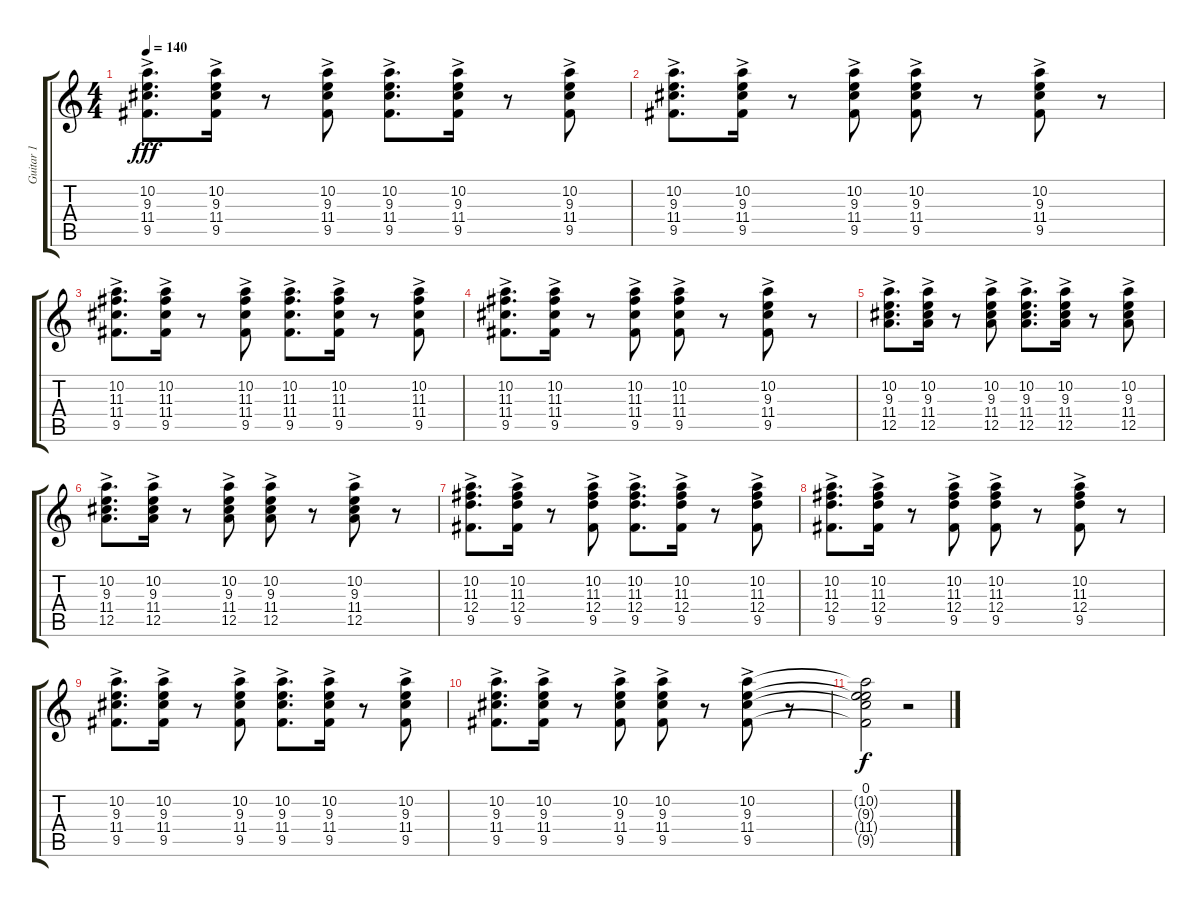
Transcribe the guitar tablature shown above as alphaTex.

\track ("Guitar 1" "Guitar 1") {instrument overdrivenguitar}
\staff {score tabs}
\tuning (E4 B3 G3 D3 A2 E2) {hide}
\ts (4 4)
\tempo 140
\clef g2
\ks c
(10.2{ac} 9.3{ac} 11.4{ac} 9.5{ac}).8{d dy fff} (10.2{ac} 9.3{ac} 11.4{ac} 9.5{ac}).16 r.8 (10.2{ac} 9.3{ac} 11.4{ac} 9.5{ac}).8 (10.2{ac} 9.3{ac} 11.4{ac} 9.5{ac}).8{d} (10.2{ac} 9.3{ac} 11.4{ac} 9.5{ac}).16 r.8 (10.2{ac} 9.3{ac} 11.4{ac} 9.5{ac}).8 |
(10.2{ac} 9.3{ac} 11.4{ac} 9.5{ac}).8{d} (10.2{ac} 9.3{ac} 11.4{ac} 9.5{ac}).16 r.8 (10.2{ac} 9.3{ac} 11.4{ac} 9.5{ac}).8 (10.2{ac} 9.3{ac} 11.4{ac} 9.5{ac}).8 r.8 (10.2{ac} 9.3{ac} 11.4{ac} 9.5{ac}).8 r.8 |
(10.2{ac} 11.3{ac} 11.4{ac} 9.5{ac}).8{d instrument overdrivenguitar} (10.2{ac} 11.3{ac} 11.4{ac} 9.5{ac}).16 r.8 (10.2{ac} 11.3{ac} 11.4{ac} 9.5{ac}).8 (10.2{ac} 11.3{ac} 11.4{ac} 9.5{ac}).8{d} (10.2{ac} 11.3{ac} 11.4{ac} 9.5{ac}).16 r.8 (10.2{ac} 11.3{ac} 11.4{ac} 9.5{ac}).8 |
(10.2{ac} 11.3{ac} 11.4{ac} 9.5{ac}).8{d} (10.2{ac} 11.3{ac} 11.4{ac} 9.5{ac}).16 r.8 (10.2{ac} 11.3{ac} 11.4{ac} 9.5{ac}).8 (10.2{ac} 11.3{ac} 11.4{ac} 9.5{ac}).8 r.8 (10.2{ac} 9.3{ac} 11.4{ac} 9.5{ac}).8 r.8 |
(10.2{ac} 9.3{ac} 11.4{ac} 12.5{ac}).8{d} (10.2{ac} 9.3{ac} 11.4{ac} 12.5{ac}).16 r.8 (10.2{ac} 9.3{ac} 11.4{ac} 12.5{ac}).8 (10.2{ac} 9.3{ac} 11.4{ac} 12.5{ac}).8{d} (10.2{ac} 9.3{ac} 11.4{ac} 12.5{ac}).16 r.8 (10.2{ac} 9.3{ac} 11.4{ac} 12.5{ac}).8 |
(10.2{ac} 9.3{ac} 11.4{ac} 12.5{ac}).8{d} (10.2{ac} 9.3{ac} 11.4{ac} 12.5{ac}).16 r.8 (10.2{ac} 9.3{ac} 11.4{ac} 12.5{ac}).8 (10.2{ac} 9.3{ac} 11.4{ac} 12.5{ac}).8 r.8 (10.2{ac} 9.3{ac} 11.4{ac} 12.5{ac}).8 r.8 |
(10.2{ac} 11.3{ac} 12.4{ac} 9.5{ac}).8{d} (10.2{ac} 11.3{ac} 12.4{ac} 9.5{ac}).16 r.8 (10.2{ac} 11.3{ac} 12.4{ac} 9.5{ac}).8 (10.2{ac} 11.3{ac} 12.4{ac} 9.5{ac}).8{d} (10.2{ac} 11.3{ac} 12.4{ac} 9.5{ac}).16 r.8 (10.2{ac} 11.3{ac} 12.4{ac} 9.5{ac}).8 |
(10.2{ac} 11.3{ac} 12.4{ac} 9.5{ac}).8{d} (10.2{ac} 11.3{ac} 12.4{ac} 9.5{ac}).16 r.8 (10.2{ac} 11.3{ac} 12.4{ac} 9.5{ac}).8 (10.2{ac} 11.3{ac} 12.4{ac} 9.5{ac}).8 r.8 (10.2{ac} 11.3{ac} 12.4{ac} 9.5{ac}).8 r.8 |
(10.2{ac} 9.3{ac} 11.4{ac} 9.5{ac}).8{d} (10.2{ac} 9.3{ac} 11.4{ac} 9.5{ac}).16 r.8 (10.2{ac} 9.3{ac} 11.4{ac} 9.5{ac}).8 (10.2{ac} 9.3{ac} 11.4{ac} 9.5{ac}).8{d} (10.2{ac} 9.3{ac} 11.4{ac} 9.5{ac}).16 r.8 (10.2{ac} 9.3{ac} 11.4{ac} 9.5{ac}).8 |
(10.2{ac} 9.3{ac} 11.4{ac} 9.5{ac}).8{d} (10.2{ac} 9.3{ac} 11.4{ac} 9.5{ac}).16 r.8 (10.2{ac} 9.3{ac} 11.4{ac} 9.5{ac}).8 (10.2{ac} 9.3{ac} 11.4{ac} 9.5{ac}).8 r.8 (10.2{ac} 9.3{ac} 11.4{ac} 9.5{ac}).8 r.8 |
(0.1 10.2{t} 9.3{t} 11.4{t} 9.5{t}).2{dy f} r.2
